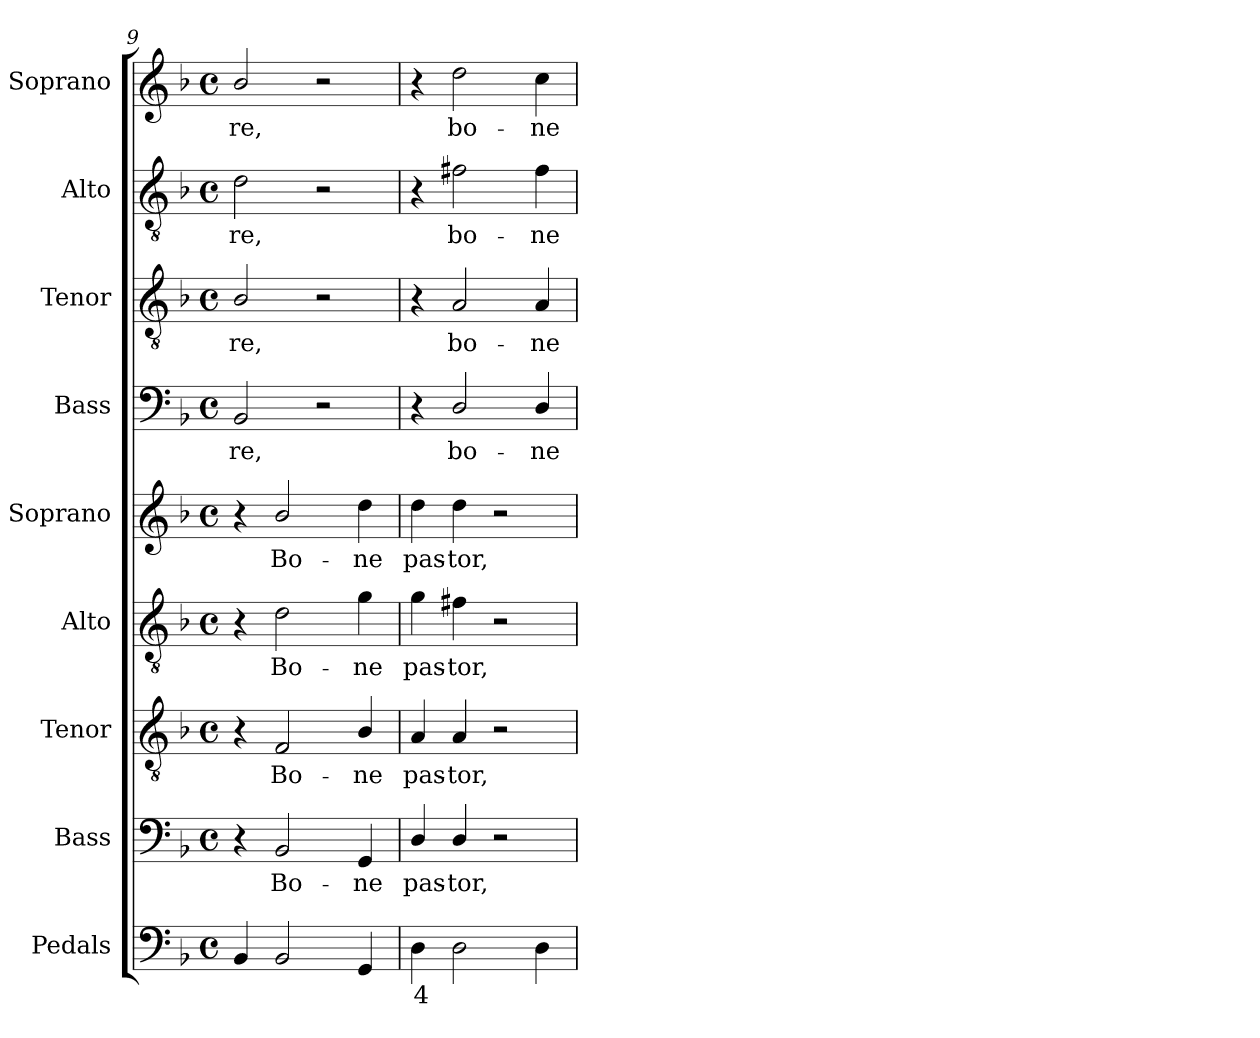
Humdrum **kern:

**kern	**text	**kern	**text	**kern	**text	**kern	**text	**kern	**text	**kern	**text	**kern	**text	**kern	**text	**kern	**text
*part9	*part9	*part8	*part8	*part7	*part7	*part6	*part6	*part5	*part5	*part4	*part4	*part3	*part3	*part2	*part2	*part1	*part1
*staff9	*staff9	*staff8	*staff8	*staff7	*staff7	*staff6	*staff6	*staff5	*staff5	*staff4	*staff4	*staff3	*staff3	*staff2	*staff2	*staff1	*staff1
*I"Pedals	*	*I"Bass	*	*I"Tenor	*	*I"Alto	*	*I"Soprano	*	*I"Bass	*	*I"Tenor	*	*I"Alto	*	*I"Soprano	*
*I'Ped.	*	*I'B.	*	*I'T.	*	*I'A.	*	*I'S.	*	*I'B.	*	*I'T.	*	*I'A.	*	*I'S.	*
*clefF4	*	*clefF4	*	*clefGv2	*	*clefGv2	*	*clefG2	*	*clefF4	*	*clefGv2	*	*clefGv2	*	*clefG2	*
*	*	*	*	*ITrd7c12	*	*ITrd7c12	*	*	*	*	*	*ITrd7c12	*	*ITrd7c12	*	*	*
*k[b-]	*	*k[b-]	*	*k[b-]	*	*k[b-]	*	*k[b-]	*	*k[b-]	*	*k[b-]	*	*k[b-]	*	*k[b-]	*
*F:	*	*F:	*	*F:	*	*F:	*	*F:	*	*F:	*	*F:	*	*F:	*	*F:	*
*M4/4	*	*M4/4	*	*M4/4	*	*M4/4	*	*M4/4	*	*M4/4	*	*M4/4	*	*M4/4	*	*M4/4	*
*met(c)	*	*met(c)	*	*met(c)	*	*met(c)	*	*met(c)	*	*met(c)	*	*met(c)	*	*met(c)	*	*met(c)	*
=9	=9	=9	=9	=9	=9	=9	=9	=9	=9	=9	=9	=9	=9	=9	=9	=9	=9
!	!	!	!	!	!	!	!	!	!	!	!LO:LY:b:color=#000000	!	!	!	!	!	!
!	!	!	!	!	!	!	!	!	!	!	!	!	!LO:LY:b:color=#000000	!	!	!	!
!	!	!	!	!	!	!	!	!	!	!	!	!	!	!	!LO:LY:b:color=#000000	!	!
!	!	!	!	!	!	!	!	!	!	!	!	!	!	!	!	!	!LO:LY:b:color=#000000
4BB-i/	.	4r	.	4r	.	4r	.	4r	.	2BB-i/	-re,	2BB-i/	-re,	2Di\	-re,	2b-i/	-re,
!	!	!	!LO:LY:b:color=#000000	!	!	!	!	!	!	!	!	!	!	!	!	!	!
!	!	!	!	!	!LO:LY:b:color=#000000	!	!	!	!	!	!	!	!	!	!	!	!
!	!	!	!	!	!	!	!LO:LY:b:color=#000000	!	!	!	!	!	!	!	!	!	!
!	!	!	!	!	!	!	!	!	!LO:LY:b:color=#000000	!	!	!	!	!	!	!	!
2BB-i/	.	2BB-i/	Bo-	2FFi/	Bo-	2Di\	Bo-	2b-i/	Bo-	.	.	.	.	.	.	.	.
.	.	.	.	.	.	.	.	.	.	2r	.	2r	.	2r	.	2r	.
!	!	!	!LO:LY:b:color=#000000	!	!	!	!	!	!	!	!	!	!	!	!	!	!
!	!	!	!	!	!LO:LY:b:color=#000000	!	!	!	!	!	!	!	!	!	!	!	!
!	!	!	!	!	!	!	!LO:LY:b:color=#000000	!	!	!	!	!	!	!	!	!	!
!	!	!	!	!	!	!	!	!	!LO:LY:b:color=#000000	!	!	!	!	!	!	!	!
4GGi/	.	4GGi/	-ne	4BB-i/	-ne	4Gi\	-ne	4ddi\	-ne	.	.	.	.	.	.	.	.
=10	=10	=10	=10	=10	=10	=10	=10	=10	=10	=10	=10	=10	=10	=10	=10	=10	=10
!	!LO:LY:b:color=#000000	!	!	!	!	!	!	!	!	!	!	!	!	!	!	!	!
!	!	!	!LO:LY:b:color=#000000	!	!	!	!	!	!	!	!	!	!	!	!	!	!
!	!	!	!	!	!LO:LY:b:color=#000000	!	!	!	!	!	!	!	!	!	!	!	!
!	!	!	!	!	!	!	!LO:LY:b:color=#000000	!	!	!	!	!	!	!	!	!	!
!	!	!	!	!	!	!	!	!	!LO:LY:b:color=#000000	!	!	!	!	!	!	!	!
4Di\	4	4Di/	pas-	4AAi/	pas-	4Gi\	pas-	4ddi\	pas-	4r	.	4r	.	4r	.	4r	.
!	!	!	!LO:LY:b:color=#000000	!	!	!	!	!	!	!	!	!	!	!	!	!	!
!	!	!	!	!	!LO:LY:b:color=#000000	!	!	!	!	!	!	!	!	!	!	!	!
!	!	!	!	!	!	!	!LO:LY:b:color=#000000	!	!	!	!	!	!	!	!	!	!
!	!	!	!	!	!	!	!	!	!LO:LY:b:color=#000000	!	!	!	!	!	!	!	!
!	!	!	!	!	!	!	!	!	!	!	!LO:LY:b:color=#000000	!	!	!	!	!	!
!	!	!	!	!	!	!	!	!	!	!	!	!	!LO:LY:b:color=#000000	!	!	!	!
!	!	!	!	!	!	!	!	!	!	!	!	!	!	!	!LO:LY:b:color=#000000	!	!
!	!	!	!	!	!	!	!	!	!	!	!	!	!	!	!	!	!LO:LY:b:color=#000000
2Di\	.	4Di/	-tor,	4AAi/	-tor,	4F#Xi\	-tor,	4ddi\	-tor,	2Di/	bo-	2AAi/	bo-	2F#Xi\	bo-	2ddi\	bo-
.	.	2r	.	2r	.	2r	.	2r	.	.	.	.	.	.	.	.	.
!	!	!	!	!	!	!	!	!	!	!	!LO:LY:b:color=#000000	!	!	!	!	!	!
!	!	!	!	!	!	!	!	!	!	!	!	!	!LO:LY:b:color=#000000	!	!	!	!
!	!	!	!	!	!	!	!	!	!	!	!	!	!	!	!LO:LY:b:color=#000000	!	!
!	!	!	!	!	!	!	!	!	!	!	!	!	!	!	!	!	!LO:LY:b:color=#000000
4Di\	.	.	.	.	.	.	.	.	.	4Di/	-ne	4AAi/	-ne	4F#i\	-ne	4cci\	-ne
=	=	=	=	=	=	=	=	=	=	=	=	=	=	=	=	=	=
*-	*-	*-	*-	*-	*-	*-	*-	*-	*-	*-	*-	*-	*-	*-	*-	*-	*-
